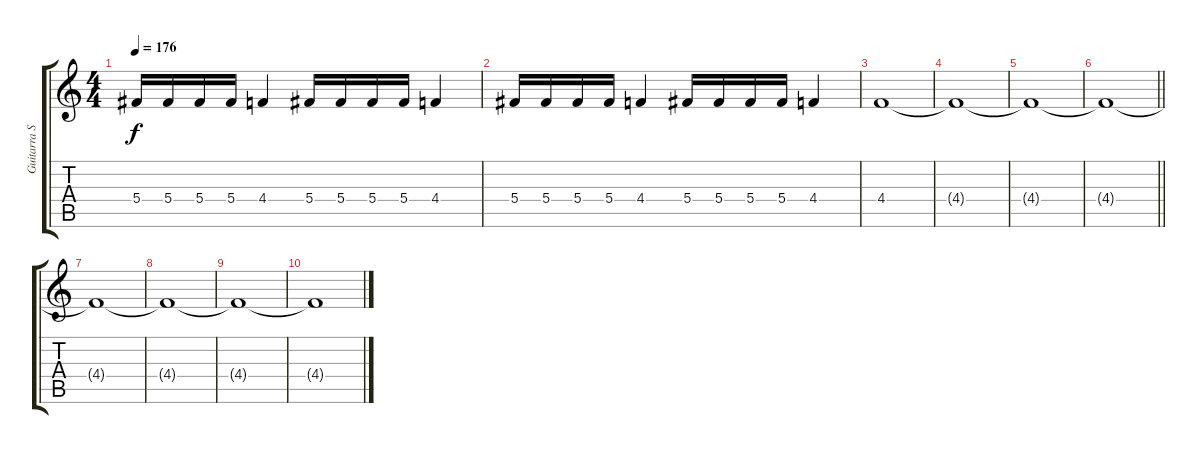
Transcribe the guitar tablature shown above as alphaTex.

\track ("Guitarra Solo" "Guitarra S") {instrument distortionguitar}
\staff {score tabs}
\tuning (Eb4 Bb3 Gb3 Db3 Ab2 Eb2) {hide}
\ts (4 4)
\tempo 176
\clef g2
\ks c
5.4.16{dy f} 5.4.16 5.4.16 5.4.16 4.4.4 5.4.16 5.4.16 5.4.16 5.4.16 4.4.4 |
5.4.16 5.4.16 5.4.16 5.4.16 4.4.4 5.4.16 5.4.16 5.4.16 5.4.16 4.4.4 |
4.4.1 |
4.4{t}.1 |
4.4{t}.1 |
\barLineRight lightlight
4.4{t}.1 |
4.4{t}.1 |
4.4{t}.1 |
4.4{t}.1 |
4.4{t}.1
